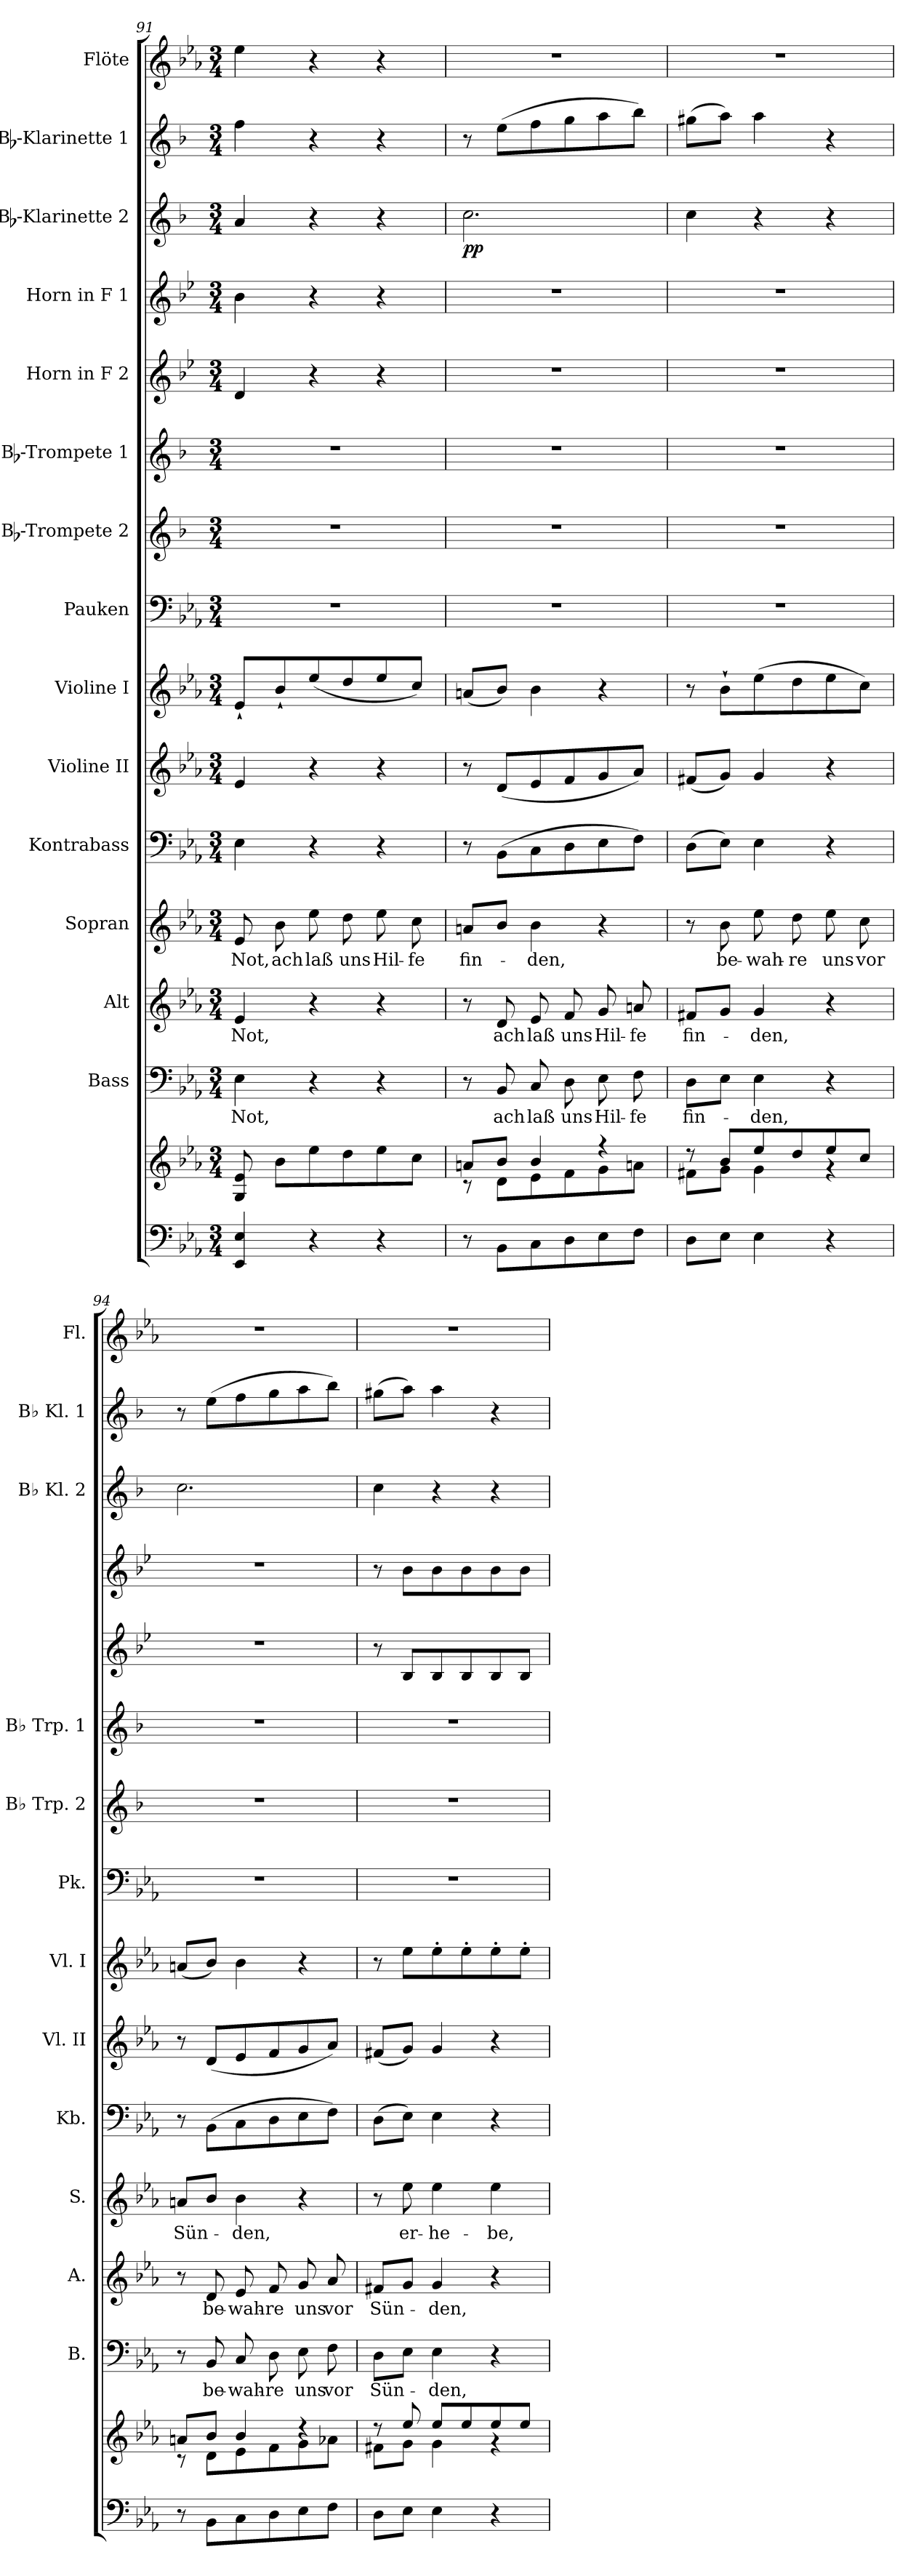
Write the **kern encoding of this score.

**kern	**kern	**kern	**text	**kern	**text	**kern	**text	**kern	**kern	**kern	**kern	**kern	**kern	**kern	**kern	**kern	**dynam	**kern	**kern
*part15	*part15	*part14	*part14	*part13	*part13	*part12	*part12	*part11	*part10	*part9	*part8	*part7	*part6	*part5	*part4	*part3	*part3	*part2	*part1
*staff16	*staff15	*staff14	*staff14	*staff13	*staff13	*staff12	*staff12	*staff11	*staff10	*staff9	*staff8	*staff7	*staff6	*staff5	*staff4	*staff3	*staff3	*staff2	*staff1
*	*	*I"Bass	*	*I"Alt	*	*I"Sopran	*	*I"Kontrabass	*I"Violine II	*I"Violine I	*I"Pauken	*I"Bb-Trompete 2	*I"Bb-Trompete 1	*I"Horn in F 2	*I"Horn in F 1	*I"Bb-Klarinette 2	*	*I"Bb-Klarinette 1	*I"Flöte
*	*	*I'B.	*	*I'A.	*	*I'S.	*	*I'Kb.	*I'Vl. II	*I'Vl. I	*I'Pk.	*I'Bb Trp. 2	*I'Bb Trp. 1	*	*	*I'Bb Kl. 2	*	*I'Bb Kl. 1	*I'Fl.
*clefF4	*clefG2	*clefF4	*	*clefG2	*	*clefG2	*	*clefF4	*clefG2	*clefG2	*clefF4	*clefG2	*clefG2	*clefG2	*clefG2	*clefG2	*	*clefG2	*clefG2
*	*	*	*	*	*	*	*	*ITrd7c12	*	*	*	*ITrd1c2	*ITrd1c2	*ITrd4c7	*ITrd4c7	*ITrd1c2	*	*ITrd1c2	*
*k[b-e-a-]	*k[b-e-a-]	*k[b-e-a-]	*	*k[b-e-a-]	*	*k[b-e-a-]	*	*k[b-e-a-]	*k[b-e-a-]	*k[b-e-a-]	*k[b-e-a-]	*k[b-e-a-]	*k[b-e-a-]	*k[b-e-a-]	*k[b-e-a-]	*k[b-e-a-]	*	*k[b-e-a-]	*k[b-e-a-]
*E-:	*E-:	*E-:	*	*E-:	*	*E-:	*	*E-:	*E-:	*E-:	*E-:	*E-:	*E-:	*E-:	*E-:	*E-:	*	*E-:	*E-:
*M3/4	*M3/4	*M3/4	*	*M3/4	*	*M3/4	*	*M3/4	*M3/4	*M3/4	*M3/4	*M3/4	*M3/4	*M3/4	*M3/4	*M3/4	*	*M3/4	*M3/4
=91	=91	=91	=91	=91	=91	=91	=91	=91	=91	=91	=91	=91	=91	=91	=91	=91	=91	=91	=91
!	!	!	!LO:LY:b	!	!LO:LY:b	!	!LO:LY:b	!	!	!	!	!	!	!	!	!	!	!	!
4EE-/ 4E-/	8G/ 8e-/	4E-\	Not,	4e-/	Not,	8e-/	Not,	4EE-\	4e-/	8e-`</L	2.r	2.r	2.r	4G/	4e-\	4g/	.	4ee-\	4ee-\
!	!	!	!	!	!	!	!LO:LY:b	!	!	!	!	!	!	!	!	!	!	!	!
.	8b-\L	.	.	.	.	8b-\	ach	.	.	8b-`</	.	.	.	.	.	.	.	.	.
!	!	!	!	!	!	!	!LO:LY:b	!	!	!	!	!	!	!	!	!	!	!	!
4r	8ee-\	4r	.	4r	.	8ee-\	laß	4r	4r	(<8ee-/	.	.	.	4r	4r	4r	.	4r	4r
!	!	!	!	!	!	!	!LO:LY:b	!	!	!	!	!	!	!	!	!	!	!	!
.	8dd\	.	.	.	.	8dd\	uns	.	.	8dd/	.	.	.	.	.	.	.	.	.
!	!	!	!	!	!	!	!LO:LY:b	!	!	!	!	!	!	!	!	!	!	!	!
4r	8ee-\	4r	.	4r	.	8ee-\	Hil-	4r	4r	8ee-/	.	.	.	4r	4r	4r	.	4r	4r
!	!	!	!	!	!	!	!LO:LY:b	!	!	!	!	!	!	!	!	!	!	!	!
.	8cc\J	.	.	.	.	8cc\	-fe	.	.	8cc/J)	.	.	.	.	.	.	.	.	.
=92	=92	=92	=92	=92	=92	=92	=92	=92	=92	=92	=92	=92	=92	=92	=92	=92	=92	=92	=92
*	*^	*	*	*	*	*	*	*	*	*	*	*	*	*	*	*	*	*	*
!	!	!	!	!	!	!	!	!LO:LY:b	!	!	!	!	!	!	!	!	!	!LO:DY:b	!	!
8r	8an/L	8rc	8r	.	8r	.	8an/L	fin-	8r	8r	(<8an/L	2.r	2.r	2.r	2.r	2.r	2.b-\	pp	8r	2.r
!	!	!	!	!LO:LY:b	!	!LO:LY:b	!	!	!	!	!	!	!	!	!	!	!	!	!	!
8BB-\L	8b-/J	8d\L	8BB-/	ach	8d/	ach	8b-/J	.	(>8BBB-\L	(<8d/L	8b-/J)	.	.	.	.	.	.	.	(>8dd\L	.
!	!	!	!	!LO:LY:b	!	!LO:LY:b	!	!LO:LY:b	!	!	!	!	!	!	!	!	!	!	!	!
8C\	4b-/	8e-\	8C/	laß	8e-/	laß	4b-\	-den,	8CC\	8e-/	4b-\	.	.	.	.	.	.	.	8ee-\	.
!	!	!	!	!LO:LY:b	!	!LO:LY:b	!	!	!	!	!	!	!	!	!	!	!	!	!	!
8D\	.	8f\	8D\	uns	8f/	uns	.	.	8DD\	8f/	.	.	.	.	.	.	.	.	8ff\	.
!	!	!	!	!LO:LY:b	!	!LO:LY:b	!	!	!	!	!	!	!	!	!	!	!	!	!	!
8E-\	4ree	8g\	8E-\	Hil-	8g/	Hil-	4r	.	8EE-\	8g/	4r	.	.	.	.	.	.	.	8gg\	.
!	!	!	!	!LO:LY:b	!	!LO:LY:b	!	!	!	!	!	!	!	!	!	!	!	!	!	!
8F\J	.	8an\J	8F\	-fe	8an/	-fe	.	.	8FF\J)	8a-/J)	.	.	.	.	.	.	.	.	8aa-\J)	.
=93	=93	=93	=93	=93	=93	=93	=93	=93	=93	=93	=93	=93	=93	=93	=93	=93	=93	=93	=93	=93
!	!	!	!	!LO:LY:b	!	!LO:LY:b	!	!	!	!	!	!	!	!	!	!	!	!	!	!
8D\L	8rcc	8f#X\L	8D\L	fin-	8f#X/L	fin-	8r	.	(>8DD\L	(<8f#X/L	8r	2.r	2.r	2.r	2.r	2.r	4b-\	.	(>8ff#X\L	2.r
!	!	!	!	!	!	!	!	!LO:LY:b	!	!	!	!	!	!	!	!	!	!	!	!
8E-\J	8b-/L	8g\J	8E-\J	.	8g/J	.	8b-\	be-	8EE-\J)	8g/J)	8b-`>\L	.	.	.	.	.	.	.	8gg\J)	.
!	!	!	!	!LO:LY:b	!	!LO:LY:b	!	!LO:LY:b	!	!	!	!	!	!	!	!	!	!	!	!
4E-\	8ee-/	4g\	4E-\	-den,	4g/	-den,	8ee-\	-wah-	4EE-\	4g/	(>8ee-\	.	.	.	.	.	4r	.	4gg\	.
!	!	!	!	!	!	!	!	!LO:LY:b	!	!	!	!	!	!	!	!	!	!	!	!
.	8dd/	.	.	.	.	.	8dd\	-re	.	.	8dd\	.	.	.	.	.	.	.	.	.
!	!	!	!	!	!	!	!	!LO:LY:b	!	!	!	!	!	!	!	!	!	!	!	!
4r	8ee-/	4rf	4r	.	4r	.	8ee-\	uns	4r	4r	8ee-\	.	.	.	.	.	4r	.	4r	.
!	!	!	!	!	!	!	!	!LO:LY:b	!	!	!	!	!	!	!	!	!	!	!	!
.	8cc/J	.	.	.	.	.	8cc\	vor	.	.	8cc\J)	.	.	.	.	.	.	.	.	.
!!LO:PB:g=z
=94	=94	=94	=94	=94	=94	=94	=94	=94	=94	=94	=94	=94	=94	=94	=94	=94	=94	=94	=94	=94
!	!	!	!	!	!	!	!	!LO:LY:b	!	!	!	!	!	!	!	!	!	!	!	!
8r	8an/L	8rc	8r	.	8r	.	8an/L	Sün-	8r	8r	(<8an/L	2.r	2.r	2.r	2.r	2.r	2.b-\	.	8r	2.r
!	!	!	!	!LO:LY:b	!	!LO:LY:b	!	!	!	!	!	!	!	!	!	!	!	!	!	!
8BB-\L	8b-/J	8d\L	8BB-/	be-	8d/	be-	8b-/J	.	(>8BBB-\L	(<8d/L	8b-/J)	.	.	.	.	.	.	.	(>8dd\L	.
!	!	!	!	!LO:LY:b	!	!LO:LY:b	!	!LO:LY:b	!	!	!	!	!	!	!	!	!	!	!	!
8C\	4b-/	8e-\	8C/	-wah-	8e-/	-wah-	4b-\	-den,	8CC\	8e-/	4b-\	.	.	.	.	.	.	.	8ee-\	.
!	!	!	!	!LO:LY:b	!	!LO:LY:b	!	!	!	!	!	!	!	!	!	!	!	!	!	!
8D\	.	8f\	8D\	-re	8f/	-re	.	.	8DD\	8f/	.	.	.	.	.	.	.	.	8ff\	.
!	!	!	!	!LO:LY:b	!	!LO:LY:b	!	!	!	!	!	!	!	!	!	!	!	!	!	!
8E-\	4rdd	8g\	8E-\	uns	8g/	uns	4r	.	8EE-\	8g/	4r	.	.	.	.	.	.	.	8gg\	.
!	!	!	!	!LO:LY:b	!	!LO:LY:b	!	!	!	!	!	!	!	!	!	!	!	!	!	!
8F\J	.	8a-\J	8F\	vor	8a-/	vor	.	.	8FF\J)	8a-/J)	.	.	.	.	.	.	.	.	8aa-\J)	.
=95	=95	=95	=95	=95	=95	=95	=95	=95	=95	=95	=95	=95	=95	=95	=95	=95	=95	=95	=95	=95
!	!	!	!	!LO:LY:b	!	!LO:LY:b	!	!	!	!	!	!	!	!	!	!	!	!	!	!
8D\L	8rdd	8f#X\L	8D\L	Sün-	8f#X/L	Sün-	8r	.	(>8DD\L	(<8f#X/L	8r	2.r	2.r	2.r	8r	8r	4b-\	.	(>8ff#X\L	2.r
!	!	!	!	!	!	!	!	!LO:LY:b	!	!	!	!	!	!	!	!	!	!	!	!
8E-\J	8ee-/	8g\J	8E-\J	.	8g/J	.	8ee-\	er-	8EE-\J)	8g/J)	8ee-\L	.	.	.	8E-/L	8e-\L	.	.	8gg\J)	.
!	!	!	!	!LO:LY:b	!	!LO:LY:b	!	!LO:LY:b	!	!	!	!	!	!	!	!	!	!	!	!
4E-\	8ee-/L	4g\	4E-\	-den,	4g/	-den,	4ee-\	-he-	4EE-\	4g/	8ee-'>\	.	.	.	8E-/	8e-\	4r	.	4gg\	.
.	8ee-/	.	.	.	.	.	.	.	.	.	8ee-'>\	.	.	.	8E-/	8e-\	.	.	.	.
!	!	!	!	!	!	!	!	!LO:LY:b	!	!	!	!	!	!	!	!	!	!	!	!
4r	8ee-/	4rf	4r	.	4r	.	4ee-\	-be,	4r	4r	8ee-'>\	.	.	.	8E-/	8e-\	4r	.	4r	.
.	8ee-/J	.	.	.	.	.	.	.	.	.	8ee-'>\J	.	.	.	8E-/J	8e-\J	.	.	.	.
*	*v	*v	*	*	*	*	*	*	*	*	*	*	*	*	*	*	*	*	*	*
=	=	=	=	=	=	=	=	=	=	=	=	=	=	=	=	=	=	=	=
*-	*-	*-	*-	*-	*-	*-	*-	*-	*-	*-	*-	*-	*-	*-	*-	*-	*-	*-	*-
